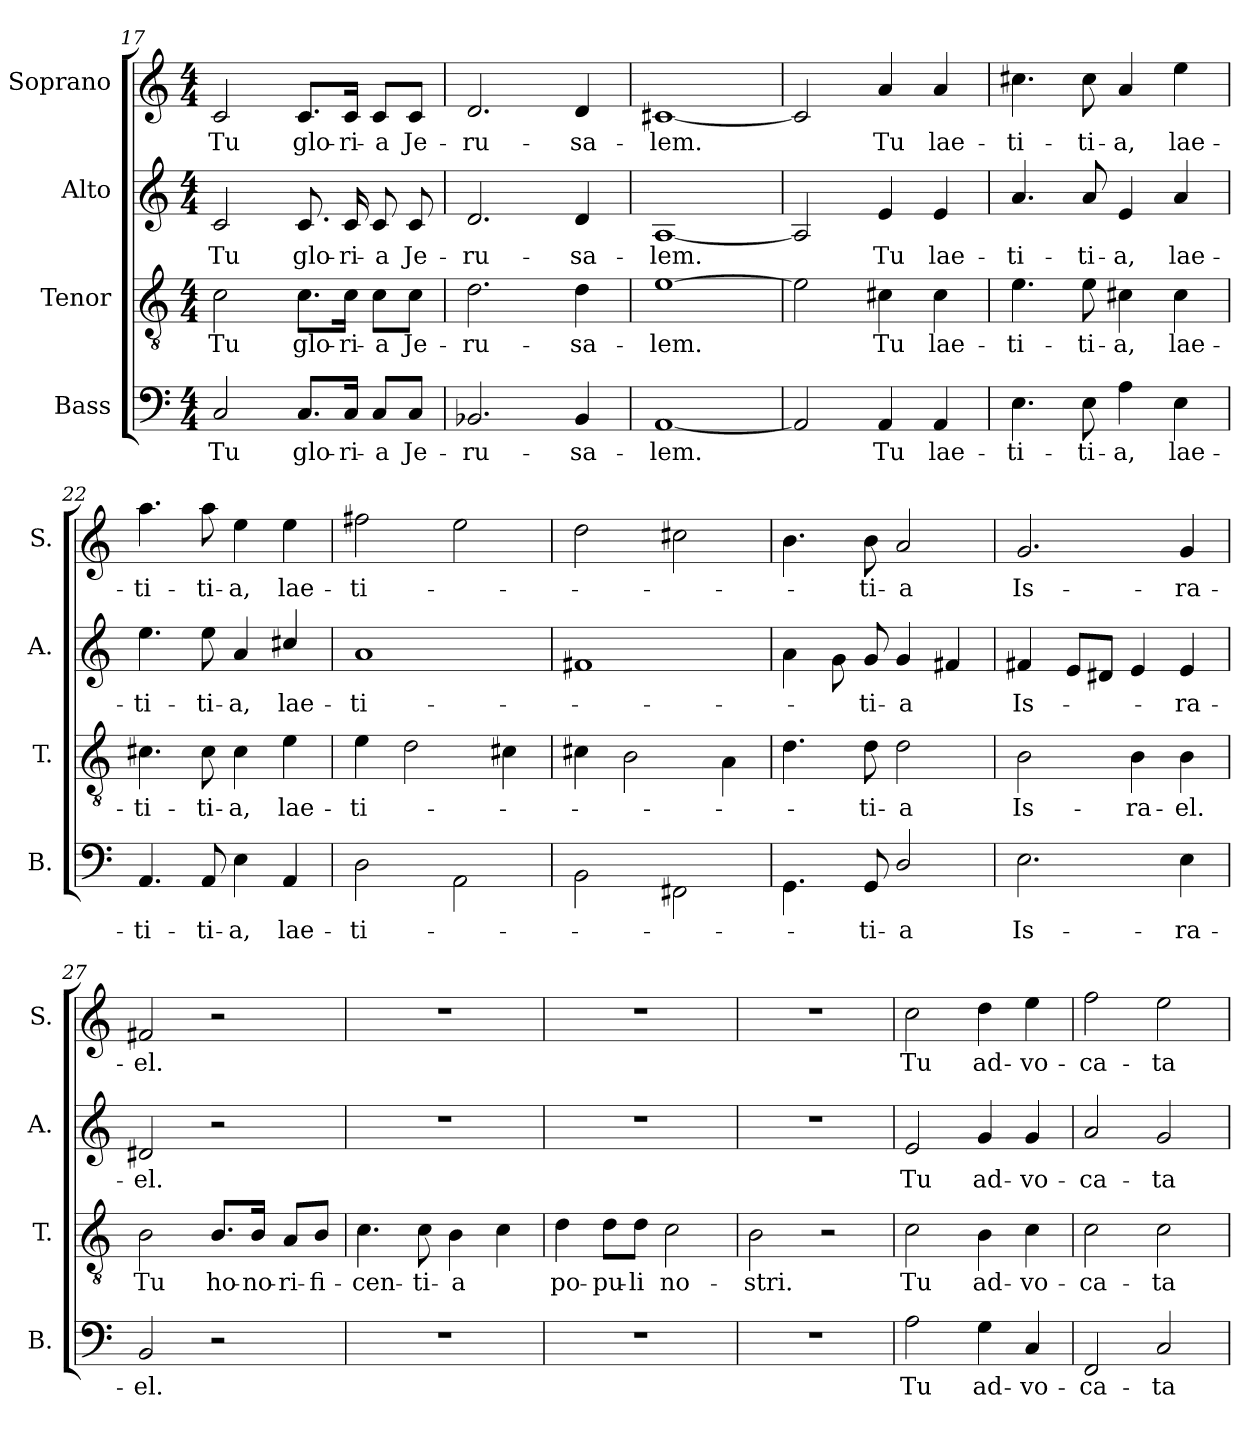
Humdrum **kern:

**kern	**text	**kern	**text	**kern	**text	**kern	**text
*part4	*part4	*part3	*part3	*part2	*part2	*part1	*part1
*staff4	*staff4	*staff3	*staff3	*staff2	*staff2	*staff1	*staff1
*I"Bass	*	*I"Tenor	*	*I"Alto	*	*I"Soprano	*
*I'B.	*	*I'T.	*	*I'A.	*	*I'S.	*
!!LO:LB:g=z
*clefF4	*	*clefGv2	*	*clefG2	*	*clefG2	*
*k[]	*	*k[]	*	*k[]	*	*k[]	*
*M4/4	*	*M4/4	*	*M4/4	*	*M4/4	*
=17	=17	=17	=17	=17	=17	=17	=17
!	!LO:LY:b	!	!LO:LY:b	!	!LO:LY:b	!	!LO:LY:b
2C/	Tu	2c\	Tu	2c/	Tu	2c/	Tu
!	!LO:LY:b	!	!LO:LY:b	!	!LO:LY:b	!	!LO:LY:b
8.C/L	glo-	8.c\L	glo-	8.c/	glo-	8.c/L	glo-
!	!LO:LY:b	!	!LO:LY:b	!	!LO:LY:b	!	!LO:LY:b
16C/Jk	ri-	16c\Jk	ri-	16c/	ri-	16c/Jk	ri-
!	!LO:LY:b	!	!LO:LY:b	!	!LO:LY:b	!	!LO:LY:b
8C/L	a	8c\L	a	8c/	a	8c/L	a
!	!LO:LY:b	!	!LO:LY:b	!	!LO:LY:b	!	!LO:LY:b
8C/J	Je-	8c\J	Je-	8c/	Je-	8c/J	Je-
=18	=18	=18	=18	=18	=18	=18	=18
!	!LO:LY:b	!	!LO:LY:b	!	!LO:LY:b	!	!LO:LY:b
2.BB-X/	ru-	2.d\	ru-	2.d/	ru-	2.d/	ru-
!	!LO:LY:b	!	!LO:LY:b	!	!LO:LY:b	!	!LO:LY:b
4BB-/	sa-	4d\	sa-	4d/	sa-	4d/	sa-
=19	=19	=19	=19	=19	=19	=19	=19
!	!LO:LY:b	!	!LO:LY:b	!	!LO:LY:b	!	!LO:LY:b
[1AA	lem.	[1e	lem.	[1A	lem.	[1c#X	lem.
=20	=20	=20	=20	=20	=20	=20	=20
2AA/]	.	2e\]	.	2A/]	.	2c#/]	.
!	!LO:LY:b	!	!LO:LY:b	!	!LO:LY:b	!	!LO:LY:b
4AA/	Tu	4c#X\	Tu	4e/	Tu	4a/	Tu
!	!LO:LY:b	!	!LO:LY:b	!	!LO:LY:b	!	!LO:LY:b
4AA/	lae-	4c#\	lae-	4e/	lae-	4a/	lae-
=21	=21	=21	=21	=21	=21	=21	=21
!	!LO:LY:b	!	!LO:LY:b	!	!LO:LY:b	!	!LO:LY:b
4.E\	ti-	4.e\	ti-	4.a/	ti-	4.cc#X\	ti-
!	!LO:LY:b	!	!LO:LY:b	!	!LO:LY:b	!	!LO:LY:b
8E\	ti-	8e\	ti-	8a/	ti-	8cc#\	ti-
!	!LO:LY:b	!	!LO:LY:b	!	!LO:LY:b	!	!LO:LY:b
4A\	a,	4c#X\	a,	4e/	a,	4a/	a,
!	!LO:LY:b	!	!LO:LY:b	!	!LO:LY:b	!	!LO:LY:b
4E\	lae-	4c#\	lae-	4a/	lae-	4ee\	lae-
=22	=22	=22	=22	=22	=22	=22	=22
!	!LO:LY:b	!	!LO:LY:b	!	!LO:LY:b	!	!LO:LY:b
4.AA/	ti-	4.c#X\	ti-	4.ee\	ti-	4.aa\	ti-
!	!LO:LY:b	!	!LO:LY:b	!	!LO:LY:b	!	!LO:LY:b
8AA/	ti-	8c#\	ti-	8ee\	ti-	8aa\	ti-
!	!LO:LY:b	!	!LO:LY:b	!	!LO:LY:b	!	!LO:LY:b
4E\	a,	4c#\	a,	4a/	a,	4ee\	a,
!	!LO:LY:b	!	!LO:LY:b	!	!LO:LY:b	!	!LO:LY:b
4AA/	lae-	4e\	lae-	4cc#X/	lae-	4ee\	lae-
=23	=23	=23	=23	=23	=23	=23	=23
!	!LO:LY:b	!	!LO:LY:b	!	!LO:LY:b	!	!LO:LY:b
2D\	ti-	4e\	ti-	1a	ti-	2ff#X\	ti-
.	.	2d\	.	.	.	.	.
2AA\	.	.	.	.	.	2ee\	.
.	.	4c#X\	.	.	.	.	.
=24	=24	=24	=24	=24	=24	=24	=24
2BB\	.	4c#X\	.	1f#X	.	2dd\	.
.	.	2B\	.	.	.	.	.
2FF#X\	.	.	.	.	.	2cc#X\	.
.	.	4A\	.	.	.	.	.
!!LO:PB:g=z
=25	=25	=25	=25	=25	=25	=25	=25
4.GG\	.	4.d\	.	4a\	.	4.b\	.
.	.	.	.	8g\	.	.	.
!	!LO:LY:b	!	!LO:LY:b	!	!LO:LY:b	!	!LO:LY:b
8GG/	ti-	8d\	ti-	8g/	-ti-	8b\	ti-
!	!LO:LY:b	!	!LO:LY:b	!	!LO:LY:b	!	!LO:LY:b
2D/	a	2d\	a	4g/	a	2a/	a
.	.	.	.	4f#X/	.	.	.
=26	=26	=26	=26	=26	=26	=26	=26
!	!LO:LY:b	!	!LO:LY:b	!	!LO:LY:b	!	!LO:LY:b
2.E\	Is-	2B\	Is-	4f#X/	Is-	2.g/	Is-
.	.	.	.	8e/L	.	.	.
.	.	.	.	8d#X/J	.	.	.
!	!	!	!LO:LY:b	!	!	!	!
.	.	4B\	ra-	4e/	.	.	.
!	!LO:LY:b	!	!LO:LY:b	!	!LO:LY:b	!	!LO:LY:b
4E\	ra-	4B\	-el.	4e/	ra-	4g/	ra-
=27	=27	=27	=27	=27	=27	=27	=27
!	!LO:LY:b	!	!LO:LY:b	!	!LO:LY:b	!	!LO:LY:b
2BB/	-el.	2B\	Tu	2d#X/	el.	2f#X/	-el.
!	!	!	!LO:LY:b	!	!	!	!
2r	.	8.B/L	ho-	2r	.	2r	.
!	!	!	!LO:LY:b	!	!	!	!
.	.	16B/Jk	no-	.	.	.	.
!	!	!	!LO:LY:b	!	!	!	!
.	.	8A/L	ri-	.	.	.	.
!	!	!	!LO:LY:b	!	!	!	!
.	.	8B/J	fi-	.	.	.	.
=28	=28	=28	=28	=28	=28	=28	=28
!	!	!	!LO:LY:b	!	!	!	!
1r	.	4.c\	cen-	1r	.	1r	.
!	!	!	!LO:LY:b	!	!	!	!
.	.	8c\	ti-	.	.	.	.
!	!	!	!LO:LY:b	!	!	!	!
.	.	4B\	a	.	.	.	.
.	.	4c\	.	.	.	.	.
=29	=29	=29	=29	=29	=29	=29	=29
!	!	!	!LO:LY:b	!	!	!	!
1r	.	4d\	po-	1r	.	1r	.
!	!	!	!LO:LY:b	!	!	!	!
.	.	8d\L	pu-	.	.	.	.
!	!	!	!LO:LY:b	!	!	!	!
.	.	8d\J	li	.	.	.	.
!	!	!	!LO:LY:b	!	!	!	!
.	.	2c\	no-	.	.	.	.
=30	=30	=30	=30	=30	=30	=30	=30
!	!	!	!LO:LY:b	!	!	!	!
1r	.	2B\	stri.	1r	.	1r	.
.	.	2r	.	.	.	.	.
=31	=31	=31	=31	=31	=31	=31	=31
!	!LO:LY:b	!	!LO:LY:b	!	!LO:LY:b	!	!LO:LY:b
2A\	Tu	2c\	Tu	2e/	Tu	2cc\	Tu
!	!LO:LY:b	!	!LO:LY:b	!	!LO:LY:b	!	!LO:LY:b
4G\	ad-	4B\	ad-	4g/	ad-	4dd\	ad-
!	!LO:LY:b	!	!LO:LY:b	!	!LO:LY:b	!	!LO:LY:b
4C/	vo-	4c\	vo-	4g/	vo-	4ee\	vo-
=32	=32	=32	=32	=32	=32	=32	=32
!	!LO:LY:b	!	!LO:LY:b	!	!LO:LY:b	!	!LO:LY:b
2FF/	ca-	2c\	ca-	2a/	ca-	2ff\	ca-
!	!LO:LY:b	!	!LO:LY:b	!	!LO:LY:b	!	!LO:LY:b
2C/	ta	2c\	ta	2g/	ta	2ee\	ta
=	=	=	=	=	=	=	=
*-	*-	*-	*-	*-	*-	*-	*-
